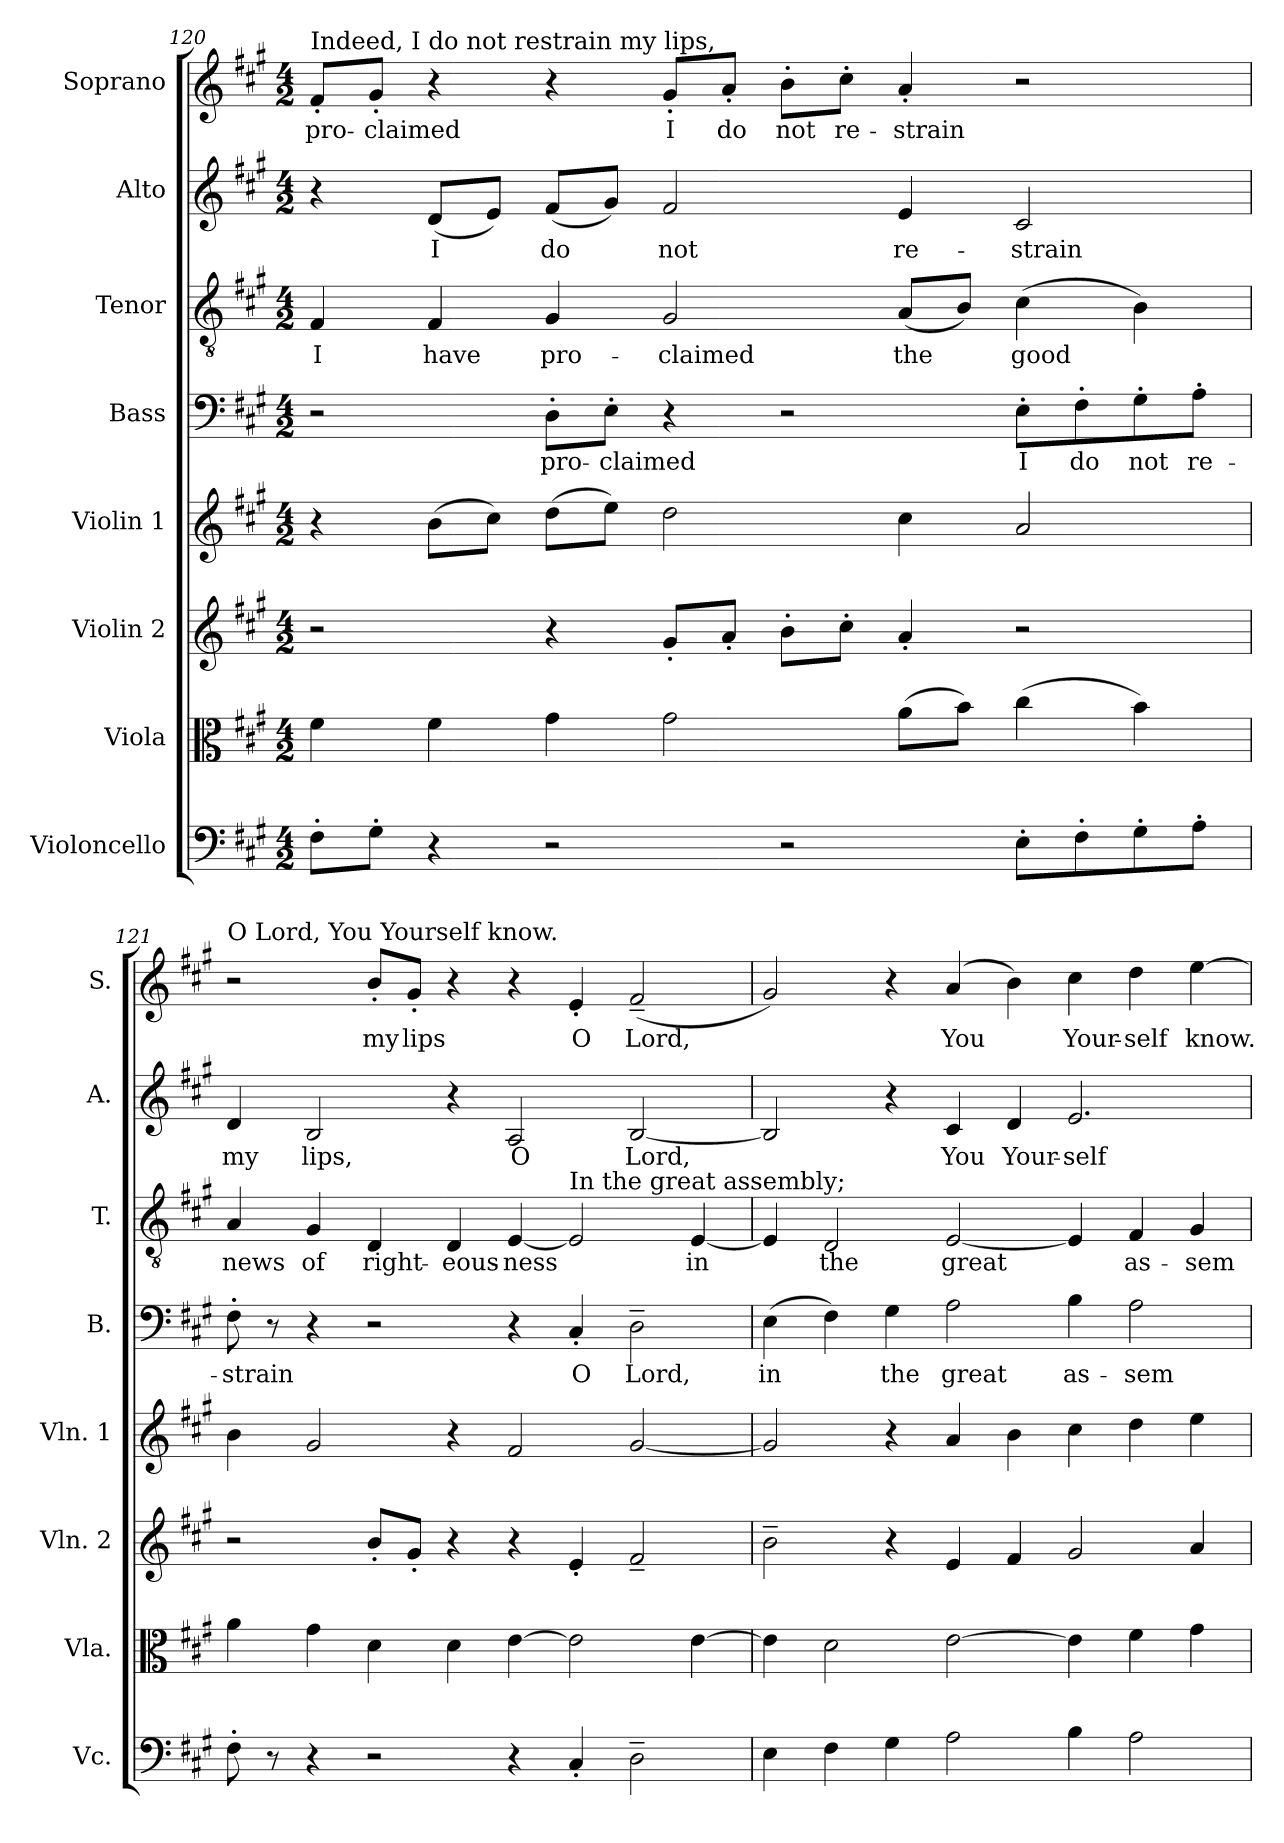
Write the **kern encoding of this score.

**kern	**kern	**kern	**kern	**kern	**text	**kern	**text	**kern	**text	**kern	**text
*part8	*part7	*part6	*part5	*part4	*part4	*part3	*part3	*part2	*part2	*part1	*part1
*staff8	*staff7	*staff6	*staff5	*staff4	*staff4	*staff3	*staff3	*staff2	*staff2	*staff1	*staff1
*I"Violoncello	*I"Viola	*I"Violin 2	*I"Violin 1	*I"Bass	*	*I"Tenor	*	*I"Alto	*	*I"Soprano	*
*I'Vc.	*I'Vla.	*I'Vln. 2	*I'Vln. 1	*I'B.	*	*I'T.	*	*I'A.	*	*I'S.	*
!!LO:PB:g=z
*clefF4	*clefC3	*clefG2	*clefG2	*clefF4	*	*clefGv2	*	*clefG2	*	*clefG2	*
*k[f#c#g#]	*k[f#c#g#]	*k[f#c#g#]	*k[f#c#g#]	*k[f#c#g#]	*	*k[f#c#g#]	*	*k[f#c#g#]	*	*k[f#c#g#]	*
*M4/2	*M4/2	*M4/2	*M4/2	*M4/2	*	*M4/2	*	*M4/2	*	*M4/2	*
=120	=120	=120	=120	=120	=120	=120	=120	=120	=120	=120	=120
!	!	!	!	!	!	!	!	!	!	!LO:TX:a:t=Indeed, I do not restrain my lips,	!
8F#'\L	4f#\	2r	4r	2r	.	4F#/	I	4r	.	8f#'/L	pro-
8G#'\J	.	.	.	.	.	.	.	.	.	8g#'/J	-claimed
4r	4f#\	.	(>8b\L	.	.	4F#/	have	(<8d/L	I	4r	.
.	.	.	8cc#\J)	.	.	.	.	8e/J)	.	.	.
2r	4g#\	4r	(>8dd\L	8D'\L	pro-	4G#/	pro-	(<8f#/L	do	4r	.
.	.	.	8ee\J)	8E'\J	-claimed	.	.	8g#/J)	.	.	.
.	2g#\	8g#'/L	2dd\	4r	.	2G#/	-claimed	2f#/	not	8g#'/L	I
.	.	8a'/J	.	.	.	.	.	.	.	8a'/J	do
2r	.	8b'\L	.	2r	.	.	.	.	.	8b'\L	not
.	.	8cc#'\J	.	.	.	.	.	.	.	8cc#'\J	re-
.	(>8a\L	4a'/	4cc#\	.	.	(<8A/L	the	4e/	re-	4a'/	-strain
.	8b\J)	.	.	.	.	8B/J)	.	.	.	.	.
8E'\L	(>4cc#\	2r	2a/	8E'\L	I	(>4c#\	good	2c#/	-strain	2r	.
8F#'\	.	.	.	8F#'\	do	.	.	.	.	.	.
8G#'\	4b\)	.	.	8G#'\	not	4B\)	.	.	.	.	.
8A'\J	.	.	.	8A'\J	re-	.	.	.	.	.	.
=121	=121	=121	=121	=121	=121	=121	=121	=121	=121	=121	=121
!	!	!	!	!	!	!	!	!	!	!LO:TX:a:t=O Lord, You Yourself know.	!
8F#'\	4a\	2r	4b\	8F#'\	-strain	4A/	news	4d/	my	2r	.
8r	.	.	.	8r	.	.	.	.	.	.	.
4r	4g#\	.	2g#/	4r	.	4G#/	of	2B/	lips,	.	.
2r	4d\	8b'/L	.	2r	.	4D/	right-	.	.	8b'/L	my
.	.	8g#'/J	.	.	.	.	.	.	.	8g#'/J	lips
.	4d\	4r	4r	.	.	4D/	-eous-	4r	.	4r	.
4r	[4e\	4r	2f#/	4r	.	[4E/	-ness	2A/	O	4r	.
!	!	!	!	!	!	!LO:TX:a:t=In the great assembly;	!	!	!	!	!
4C#'/	2e\]	4e'/	.	4C#'/	O	2E/]	.	.	.	4e'/	O
2D~\	.	2f#~/	[2g#/	2D~\	Lord,	.	.	[2B/	Lord,	(<2f#~/	Lord,
.	[4e\	.	.	.	.	[4E/	in	.	.	.	.
!!LO:PB:g=z
=122	=122	=122	=122	=122	=122	=122	=122	=122	=122	=122	=122
4E\	4e\]	2b~\	2g#/]	(>4E\	in	4E/]	.	2B/]	.	2g#/)	.
4F#\	2d\	.	.	4F#\)	.	2D/	the	.	.	.	.
4G#\	.	4r	4r	4G#\	the	.	.	4r	.	4r	.
2A\	[2e\	4e/	4a/	2A\	great	[2E/	great	4c#/	You	(>4a/	You
.	.	4f#/	4b\	.	.	.	.	4d/	Your-	4b\)	.
4B\	4e\]	2g#/	4cc#\	4B\	as-	4E/]	.	2.e/	-self	4cc#\	Your-
2A\	4f#\	.	4dd\	2A\	-sem-	4F#/	as-	.	.	4dd\	-self
.	4g#\	4a/	4ee\	.	.	4G#/	-sem-	.	.	[4ee\	know.
=	=	=	=	=	=	=	=	=	=	=	=
*-	*-	*-	*-	*-	*-	*-	*-	*-	*-	*-	*-
